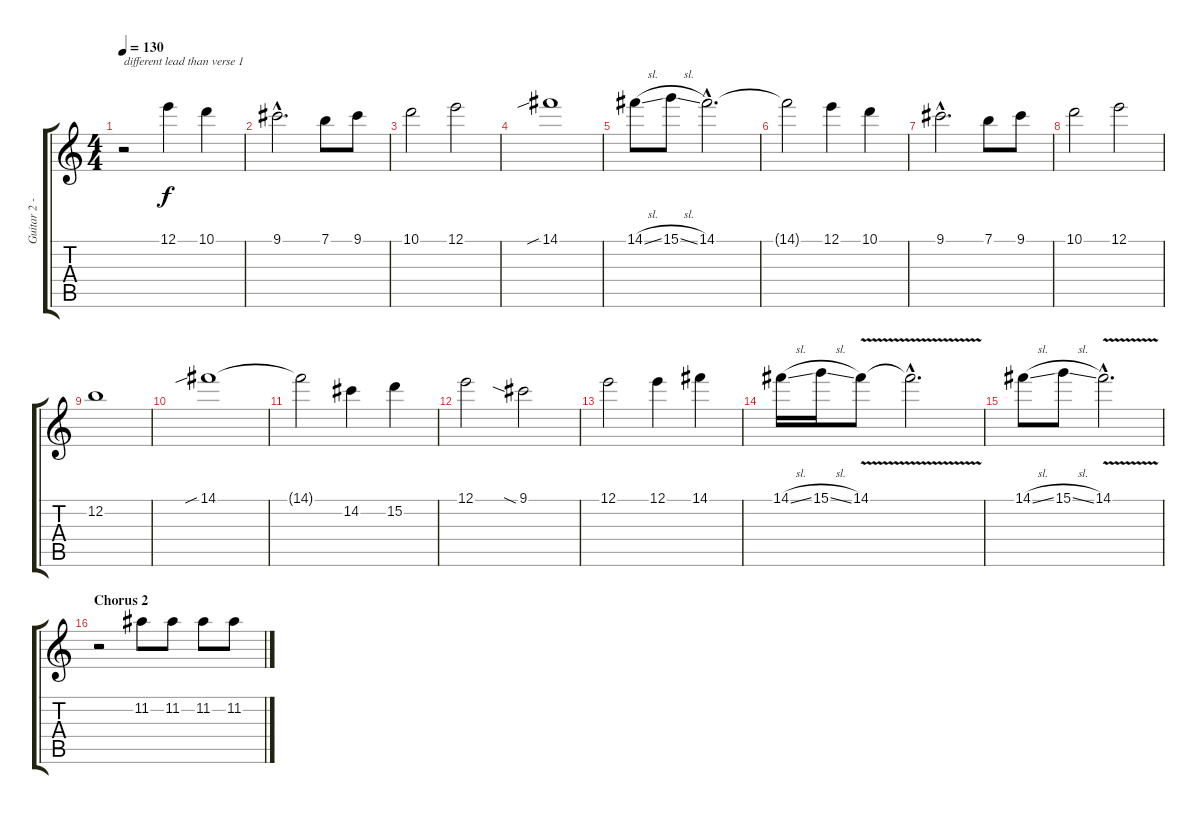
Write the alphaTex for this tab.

\track ("Guitar 2 - right" "Guitar 2 -") {instrument distortionguitar}
\staff {score tabs}
\tuning (E4 B3 G3 D3 A2 E2) {hide}
\ts (4 4)
\tempo 130
\clef g2
\ks c
r.2{txt "different lead than verse 1" dy f} 12.1.4 10.1.4 |
9.1{hac}.2{d} 7.1.8 9.1.8 |
10.1.2 12.1.2 |
14.1{sib}.1 |
14.1{sl}.8 15.1{sl}.8 14.1{hac}.2{d} |
14.1{t}.2 12.1.4 10.1.4 |
9.1{hac}.2{d} 7.1.8 9.1.8 |
10.1.2 12.1.2 |
12.2.1 |
14.1{sib}.1 |
14.1{t}.2 14.2.4 15.2.4 |
12.1.2 9.1{sia}.2 |
12.1.2 12.1.4 14.1.4 |
14.1{sl}.16 15.1{sl}.16 14.1{v}.8 14.1{hac t}.2{d} |
14.1{sl}.8 15.1{sl}.8 14.1{v hac}.2{d} |
\section ("" "Chorus 2")
r.2 11.2.8 11.2.8 11.2.8 11.2.8
